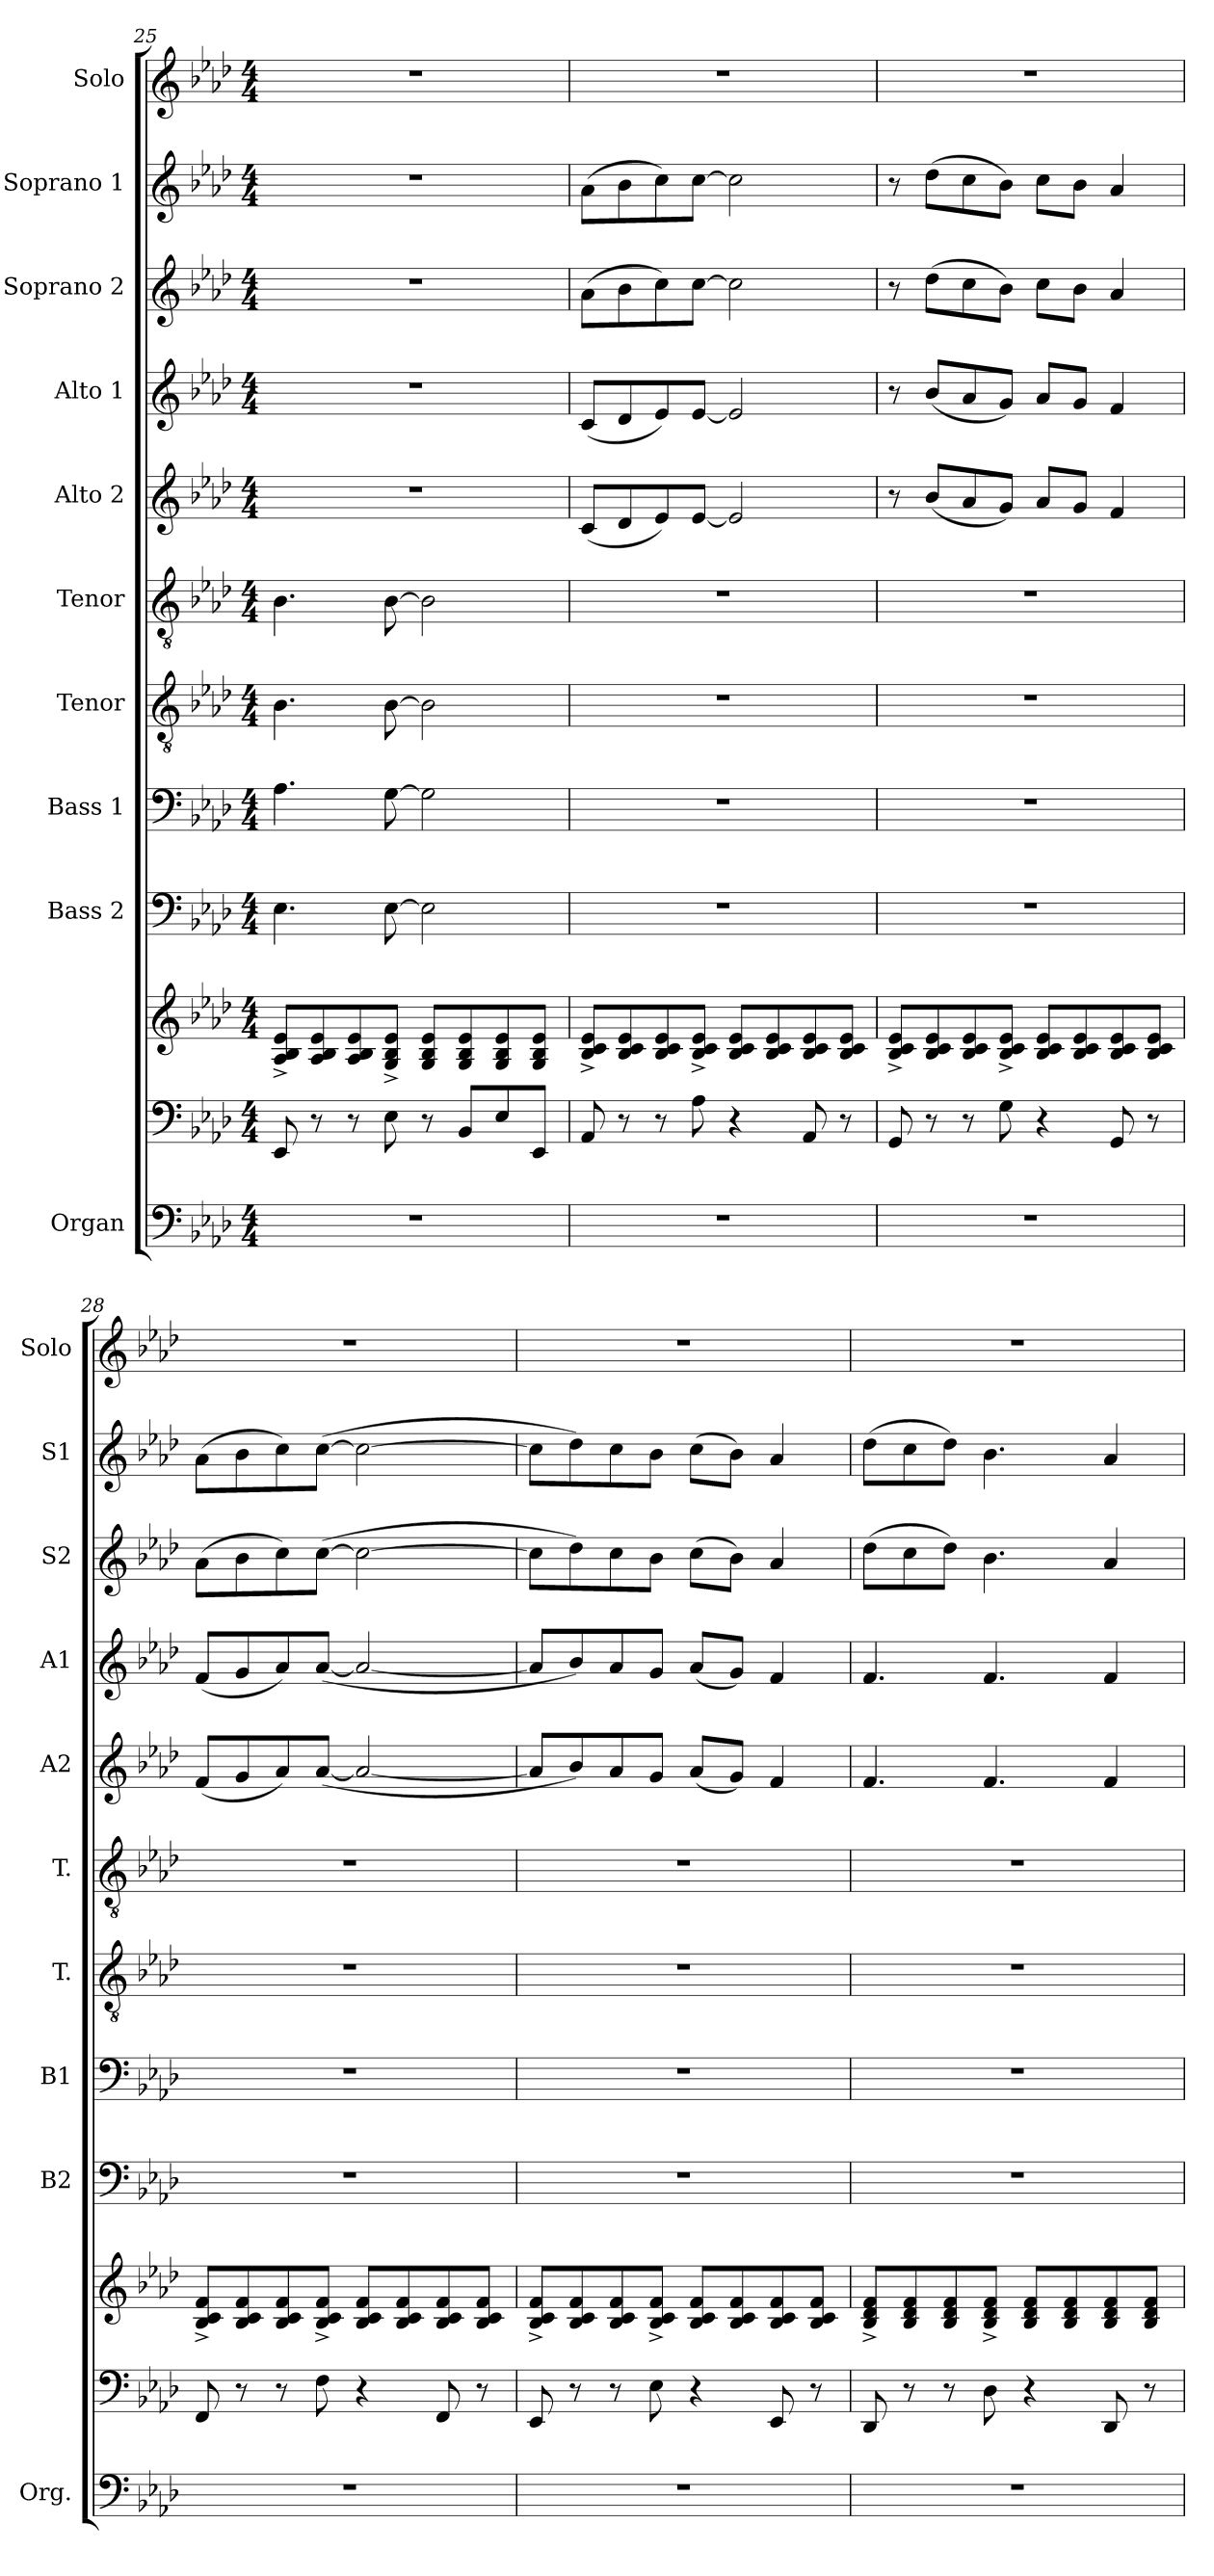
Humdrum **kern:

**kern	**kern	**kern	**kern	**kern	**kern	**kern	**kern	**kern	**kern	**kern	**kern
*part10	*part10	*part10	*part9	*part8	*part7	*part6	*part5	*part4	*part3	*part2	*part1
*staff12	*staff11	*staff10	*staff9	*staff8	*staff7	*staff6	*staff5	*staff4	*staff3	*staff2	*staff1
*I"Organ	*	*	*I"Bass 2	*I"Bass 1	*I"Tenor	*I"Tenor	*I"Alto 2	*I"Alto 1	*I"Soprano 2	*I"Soprano 1	*I"Solo
*I'Org.	*	*	*I'B2	*I'B1	*I'T.	*I'T.	*I'A2	*I'A1	*I'S2	*I'S1	*I'Solo
*clefF4	*clefF4	*clefG2	*clefF4	*clefF4	*clefGv2	*clefGv2	*clefG2	*clefG2	*clefG2	*clefG2	*clefG2
*k[b-e-a-d-]	*k[b-e-a-d-]	*k[b-e-a-d-]	*k[b-e-a-d-]	*k[b-e-a-d-]	*k[b-e-a-d-]	*k[b-e-a-d-]	*k[b-e-a-d-]	*k[b-e-a-d-]	*k[b-e-a-d-]	*k[b-e-a-d-]	*k[b-e-a-d-]
*M4/4	*M4/4	*M4/4	*M4/4	*M4/4	*M4/4	*M4/4	*M4/4	*M4/4	*M4/4	*M4/4	*M4/4
=25	=25	=25	=25	=25	=25	=25	=25	=25	=25	=25	=25
1r	8EE-/	8A-/^ 8B-/^ 8e-/^L	4.E-\	4.A-\	4.B-\	4.B-\	1r	1r	1r	1r	1r
.	8r	8A-/ 8B-/ 8e-/	.	.	.	.	.	.	.	.	.
.	8r	8A-/ 8B-/ 8e-/	.	.	.	.	.	.	.	.	.
.	8E-\	8G/^ 8B-/^ 8e-/^J	[8E-\	[8G\	[8B-\	[8B-\	.	.	.	.	.
.	8r	8G/ 8B-/ 8e-/L	2E-\]	2G\]	2B-\]	2B-\]	.	.	.	.	.
.	8BB-/L	8G/ 8B-/ 8e-/	.	.	.	.	.	.	.	.	.
.	8E-/	8G/ 8B-/ 8e-/	.	.	.	.	.	.	.	.	.
.	8EE-/J	8G/ 8B-/ 8e-/J	.	.	.	.	.	.	.	.	.
=26	=26	=26	=26	=26	=26	=26	=26	=26	=26	=26	=26
1r	8AA-/	8B-/^ 8c/^ 8e-/^L	1r	1r	1r	1r	(<8c/L	(<8c/L	(>8a-\L	(>8a-\L	1r
.	8r	8B-/ 8c/ 8e-/	.	.	.	.	8d-/	8d-/	8b-\	8b-\	.
.	8r	8B-/ 8c/ 8e-/	.	.	.	.	8e-/)	8e-/)	8cc\)	8cc\)	.
.	8A-\	8B-/^ 8c/^ 8e-/^J	.	.	.	.	[8e-/J	[8e-/J	[8cc\J	[8cc\J	.
.	4r	8B-/ 8c/ 8e-/L	.	.	.	.	2e-/]	2e-/]	2cc\]	2cc\]	.
.	.	8B-/ 8c/ 8e-/	.	.	.	.	.	.	.	.	.
.	8AA-/	8B-/ 8c/ 8e-/	.	.	.	.	.	.	.	.	.
.	8r	8B-/ 8c/ 8e-/J	.	.	.	.	.	.	.	.	.
=27	=27	=27	=27	=27	=27	=27	=27	=27	=27	=27	=27
1r	8GG/	8B-/^ 8c/^ 8e-/^L	1r	1r	1r	1r	8r	8r	8r	8r	1r
.	8r	8B-/ 8c/ 8e-/	.	.	.	.	(<8b-/L	(<8b-/L	(>8dd-\L	(>8dd-\L	.
.	8r	8B-/ 8c/ 8e-/	.	.	.	.	8a-/	8a-/	8cc\	8cc\	.
.	8G\	8B-/^ 8c/^ 8e-/^J	.	.	.	.	8g/J)	8g/J)	8b-\J)	8b-\J)	.
.	4r	8B-/ 8c/ 8e-/L	.	.	.	.	8a-/L	8a-/L	8cc\L	8cc\L	.
.	.	8B-/ 8c/ 8e-/	.	.	.	.	8g/J	8g/J	8b-\J	8b-\J	.
.	8GG/	8B-/ 8c/ 8e-/	.	.	.	.	4f/	4f/	4a-/	4a-/	.
.	8r	8B-/ 8c/ 8e-/J	.	.	.	.	.	.	.	.	.
=28	=28	=28	=28	=28	=28	=28	=28	=28	=28	=28	=28
1r	8FF/	8B-/^ 8c/^ 8f/^L	1r	1r	1r	1r	(<8f/L	(<8f/L	(>8a-\L	(>8a-\L	1r
.	8r	8B-/ 8c/ 8f/	.	.	.	.	8g/	8g/	8b-\	8b-\	.
.	8r	8B-/ 8c/ 8f/	.	.	.	.	8a-/)	8a-/)	8cc\)	8cc\)	.
.	8F\	8B-/^ 8c/^ 8f/^J	.	.	.	.	(<[8a-/J	(<[8a-/J	(>[8cc\J	(>[8cc\J	.
.	4r	8B-/ 8c/ 8f/L	.	.	.	.	2a-/_	2a-/_	2cc\_	2cc\_	.
.	.	8B-/ 8c/ 8f/	.	.	.	.	.	.	.	.	.
.	8FF/	8B-/ 8c/ 8f/	.	.	.	.	.	.	.	.	.
.	8r	8B-/ 8c/ 8f/J	.	.	.	.	.	.	.	.	.
=29	=29	=29	=29	=29	=29	=29	=29	=29	=29	=29	=29
1r	8EE-/	8B-/^ 8c/^ 8f/^L	1r	1r	1r	1r	8a-/L]	8a-/L]	8cc\L]	8cc\L]	1r
.	8r	8B-/ 8c/ 8f/	.	.	.	.	8b-/)	8b-/)	8dd-\)	8dd-\)	.
.	8r	8B-/ 8c/ 8f/	.	.	.	.	8a-/	8a-/	8cc\	8cc\	.
.	8E-\	8B-/^ 8c/^ 8f/^J	.	.	.	.	8g/J	8g/J	8b-\J	8b-\J	.
.	4r	8B-/ 8c/ 8f/L	.	.	.	.	(<8a-/L	(<8a-/L	(>8cc\L	(>8cc\L	.
.	.	8B-/ 8c/ 8f/	.	.	.	.	8g/J)	8g/J)	8b-\J)	8b-\J)	.
.	8EE-/	8B-/ 8c/ 8f/	.	.	.	.	4f/	4f/	4a-/	4a-/	.
.	8r	8B-/ 8c/ 8f/J	.	.	.	.	.	.	.	.	.
=30	=30	=30	=30	=30	=30	=30	=30	=30	=30	=30	=30
1r	8DD-/	8B-/^ 8d-/^ 8f/^L	1r	1r	1r	1r	4.f/	4.f/	(>8dd-\L	(>8dd-\L	1r
.	8r	8B-/ 8d-/ 8f/	.	.	.	.	.	.	8cc\	8cc\	.
.	8r	8B-/ 8d-/ 8f/	.	.	.	.	.	.	8dd-\J)	8dd-\J)	.
.	8D-\	8B-/^ 8d-/^ 8f/^J	.	.	.	.	4.f/	4.f/	4.b-\	4.b-\	.
.	4r	8B-/ 8d-/ 8f/L	.	.	.	.	.	.	.	.	.
.	.	8B-/ 8d-/ 8f/	.	.	.	.	.	.	.	.	.
.	8DD-/	8B-/ 8d-/ 8f/	.	.	.	.	4f/	4f/	4a-/	4a-/	.
.	8r	8B-/ 8d-/ 8f/J	.	.	.	.	.	.	.	.	.
=	=	=	=	=	=	=	=	=	=	=	=
*-	*-	*-	*-	*-	*-	*-	*-	*-	*-	*-	*-
